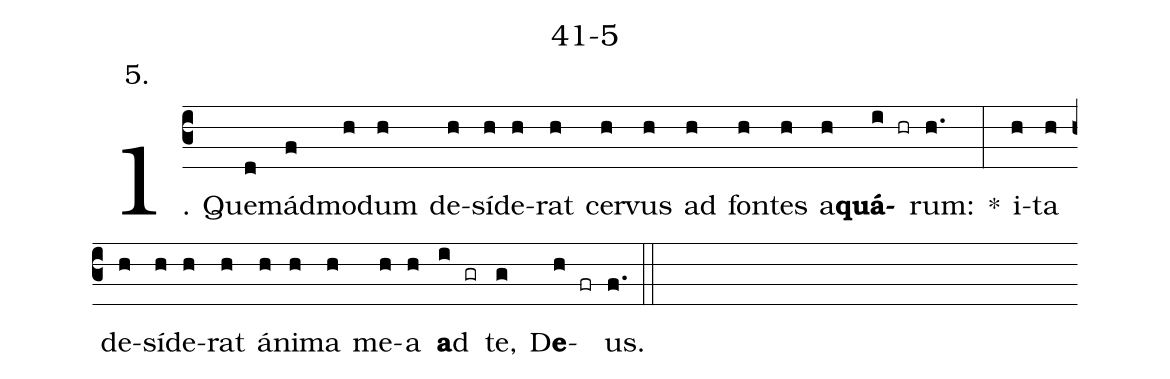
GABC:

name: 41-5;
annotation: 5.;
%%
(c3)1. Quem(d)ád(f)mo(h)dum(h) de(h)sí(h)de(h)rat(h) cer(h)vus(h) ad(h) fon(h)tes(h) a(h)<b>quá</b>(i hr)rum:(h.) *(:) i(h)ta(h) de(h)sí(h)de(h)rat(h) á(h)ni(h)ma(h) me(h)a(h) <b>a</b>d(i gr) te,(g) D<b>e</b>(h fr)us.(f.) (::)
